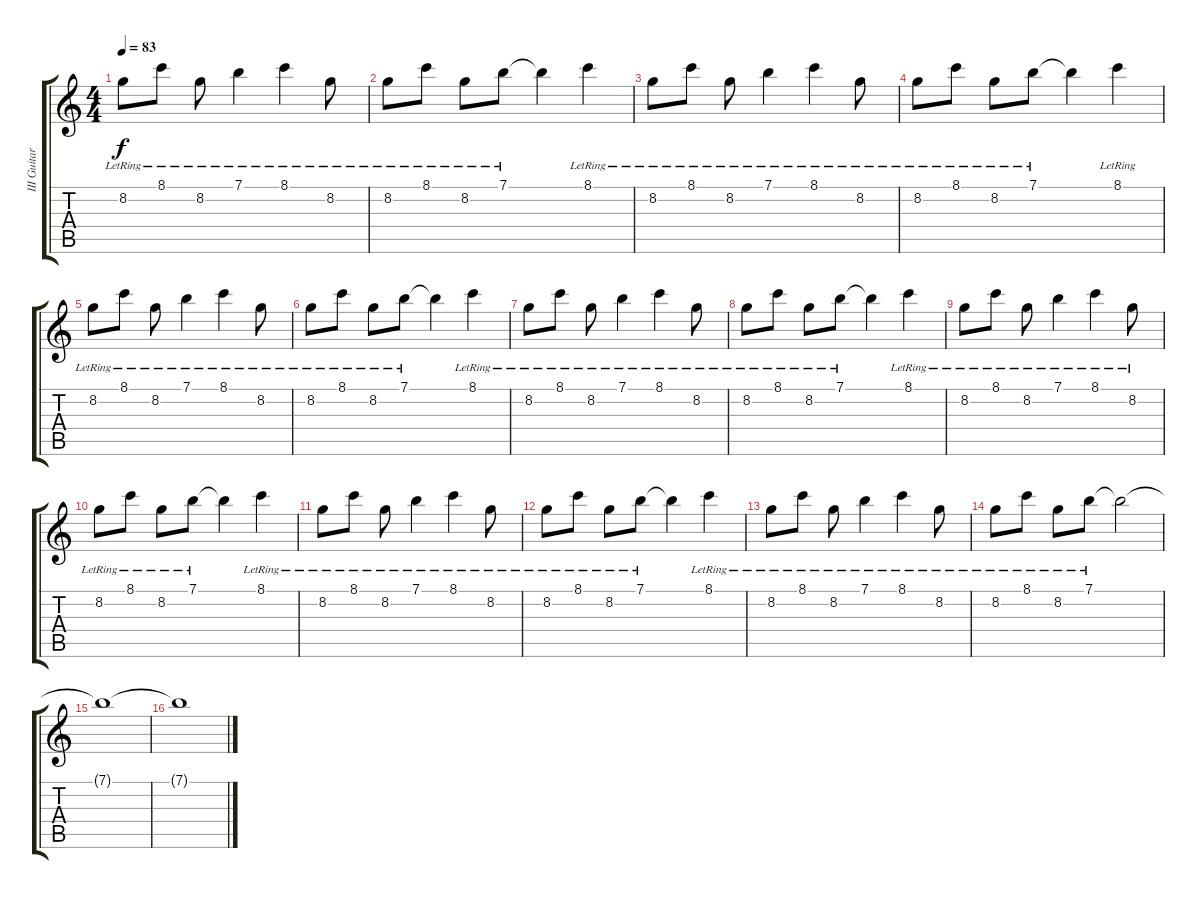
\track ("III Guitar" "III Guitar") {instrument acousticguitarsteel}
\staff {score tabs}
\tuning (E4 B3 G3 D3 A2 E2) {hide}
\ts (4 4)
\tempo 83
\clef g2
\ks c
8.2{lr}.8{dy f} 8.1{lr}.8 8.2{lr}.8 7.1{lr}.4 8.1{lr}.4 8.2{lr}.8 |
8.2{lr}.8 8.1{lr}.8 8.2{lr}.8 7.1{lr}.8 7.1{t}.4 8.1{lr}.4 |
8.2{lr}.8 8.1{lr}.8 8.2{lr}.8 7.1{lr}.4 8.1{lr}.4 8.2{lr}.8 |
8.2{lr}.8 8.1{lr}.8 8.2{lr}.8 7.1{lr}.8 7.1{t}.4 8.1{lr}.4 |
8.2{lr}.8 8.1{lr}.8 8.2{lr}.8 7.1{lr}.4 8.1{lr}.4 8.2{lr}.8 |
8.2{lr}.8 8.1{lr}.8 8.2{lr}.8 7.1{lr}.8 7.1{t}.4 8.1{lr}.4 |
8.2{lr}.8 8.1{lr}.8 8.2{lr}.8 7.1{lr}.4 8.1{lr}.4 8.2{lr}.8 |
8.2{lr}.8 8.1{lr}.8 8.2{lr}.8 7.1{lr}.8 7.1{t}.4 8.1{lr}.4 |
8.2{lr}.8 8.1{lr}.8 8.2{lr}.8 7.1{lr}.4 8.1{lr}.4 8.2{lr}.8 |
8.2{lr}.8 8.1{lr}.8 8.2{lr}.8 7.1{lr}.8 7.1{t}.4 8.1{lr}.4 |
8.2{lr}.8 8.1{lr}.8 8.2{lr}.8 7.1{lr}.4 8.1{lr}.4 8.2{lr}.8 |
8.2{lr}.8 8.1{lr}.8 8.2{lr}.8 7.1{lr}.8 7.1{t}.4 8.1{lr}.4 |
8.2{lr}.8 8.1{lr}.8 8.2{lr}.8 7.1{lr}.4 8.1{lr}.4 8.2{lr}.8 |
8.2{lr}.8 8.1{lr}.8 8.2{lr}.8 7.1{lr}.8 7.1{t}.2 |
7.1{t}.1 |
7.1{t}.1
